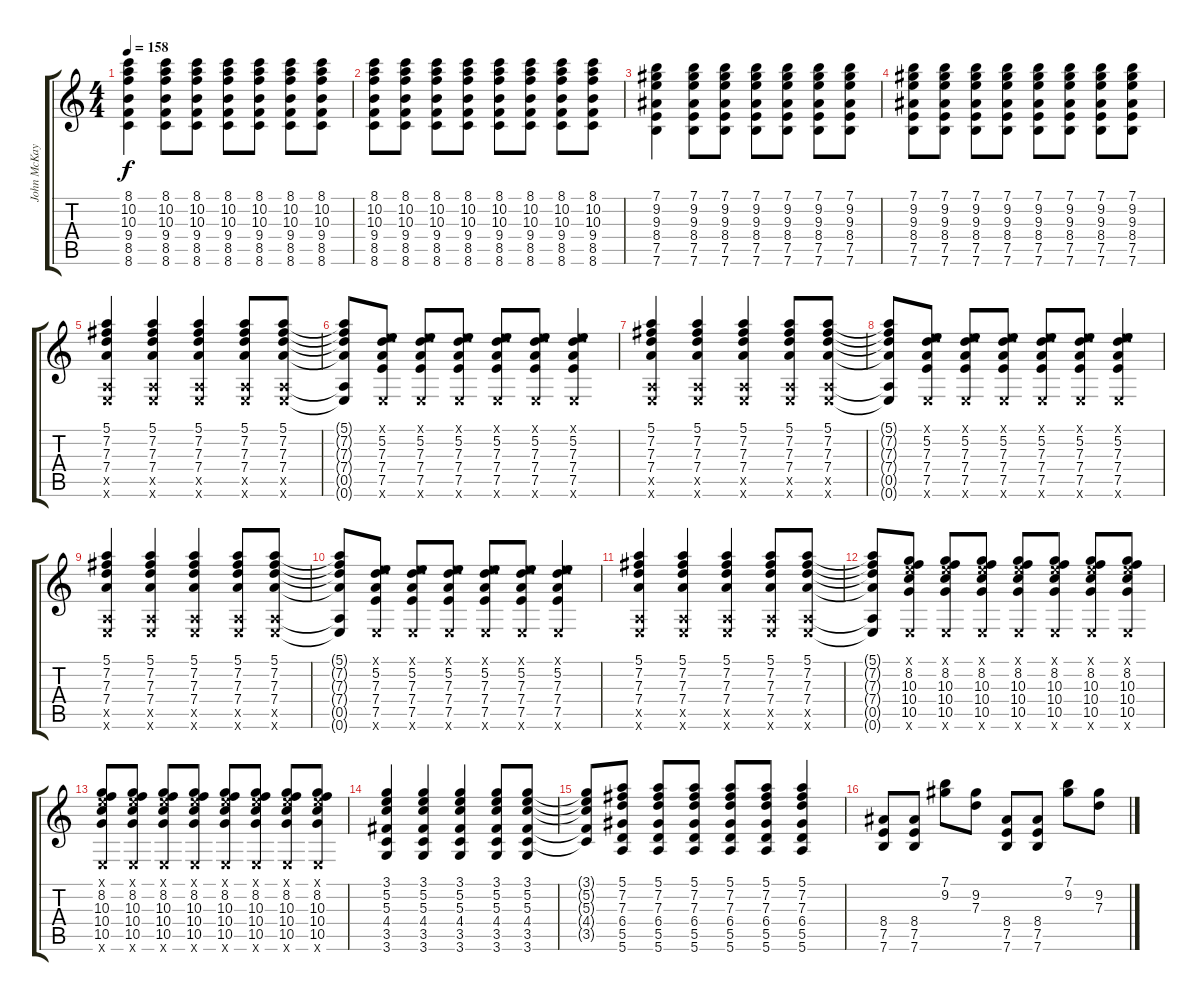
\track ("John McKay" "John McKay") {instrument overdrivenguitar}
\staff {score tabs}
\tuning (E4 B3 G3 D3 A2 E2) {hide}
\ts (4 4)
\tempo 158
\clef g2
\ks c
(8.1 10.2 10.3 9.4 8.5 8.6).4{dy f} (8.1 10.2 10.3 9.4 8.5 8.6).8 (8.1 10.2 10.3 9.4 8.5 8.6).8 (8.1 10.2 10.3 9.4 8.5 8.6).8 (8.1 10.2 10.3 9.4 8.5 8.6).8 (8.1 10.2 10.3 9.4 8.5 8.6).8 (8.1 10.2 10.3 9.4 8.5 8.6).8 |
(8.1 10.2 10.3 9.4 8.5 8.6).8 (8.1 10.2 10.3 9.4 8.5 8.6).8 (8.1 10.2 10.3 9.4 8.5 8.6).8 (8.1 10.2 10.3 9.4 8.5 8.6).8 (8.1 10.2 10.3 9.4 8.5 8.6).8 (8.1 10.2 10.3 9.4 8.5 8.6).8 (8.1 10.2 10.3 9.4 8.5 8.6).8 (8.1 10.2 10.3 9.4 8.5 8.6).8 |
(7.1 9.2 9.3 8.4 7.5 7.6).4 (7.1 9.2 9.3 8.4 7.5 7.6).8 (7.1 9.2 9.3 8.4 7.5 7.6).8 (7.1 9.2 9.3 8.4 7.5 7.6).8 (7.1 9.2 9.3 8.4 7.5 7.6).8 (7.1 9.2 9.3 8.4 7.5 7.6).8 (7.1 9.2 9.3 8.4 7.5 7.6).8 |
(7.1 9.2 9.3 8.4 7.5 7.6).8 (7.1 9.2 9.3 8.4 7.5 7.6).8 (7.1 9.2 9.3 8.4 7.5 7.6).8 (7.1 9.2 9.3 8.4 7.5 7.6).8 (7.1 9.2 9.3 8.4 7.5 7.6).8 (7.1 9.2 9.3 8.4 7.5 7.6).8 (7.1 9.2 9.3 8.4 7.5 7.6).8 (7.1 9.2 9.3 8.4 7.5 7.6).8 |
(5.1 7.2 7.3 7.4 0.5{x} 0.6{x}).4 (5.1 7.2 7.3 7.4 0.5{x} 0.6{x}).4 (5.1 7.2 7.3 7.4 0.5{x} 0.6{x}).4 (5.1 7.2 7.3 7.4 0.5{x} 0.6{x}).8 (5.1 7.2 7.3 7.4 0.5{x} 0.6{x}).8 |
(5.1{t} 7.2{t} 7.3{t} 7.4{t} 0.5{t} 0.6{t}).8 (0.1{x} 5.2 7.3 7.4 7.5 0.6{x}).8 (0.1{x} 5.2 7.3 7.4 7.5 0.6{x}).8 (0.1{x} 5.2 7.3 7.4 7.5 0.6{x}).8 (0.1{x} 5.2 7.3 7.4 7.5 0.6{x}).8 (0.1{x} 5.2 7.3 7.4 7.5 0.6{x}).8 (0.1{x} 5.2 7.3 7.4 7.5 0.6{x}).4 |
(5.1 7.2 7.3 7.4 0.5{x} 0.6{x}).4 (5.1 7.2 7.3 7.4 0.5{x} 0.6{x}).4 (5.1 7.2 7.3 7.4 0.5{x} 0.6{x}).4 (5.1 7.2 7.3 7.4 0.5{x} 0.6{x}).8 (5.1 7.2 7.3 7.4 0.5{x} 0.6{x}).8 |
(5.1{t} 7.2{t} 7.3{t} 7.4{t} 0.5{t} 0.6{t}).8 (0.1{x} 5.2 7.3 7.4 7.5 0.6{x}).8 (0.1{x} 5.2 7.3 7.4 7.5 0.6{x}).8 (0.1{x} 5.2 7.3 7.4 7.5 0.6{x}).8 (0.1{x} 5.2 7.3 7.4 7.5 0.6{x}).8 (0.1{x} 5.2 7.3 7.4 7.5 0.6{x}).8 (0.1{x} 5.2 7.3 7.4 7.5 0.6{x}).4 |
(5.1 7.2 7.3 7.4 0.5{x} 0.6{x}).4 (5.1 7.2 7.3 7.4 0.5{x} 0.6{x}).4 (5.1 7.2 7.3 7.4 0.5{x} 0.6{x}).4 (5.1 7.2 7.3 7.4 0.5{x} 0.6{x}).8 (5.1 7.2 7.3 7.4 0.5{x} 0.6{x}).8 |
(5.1{t} 7.2{t} 7.3{t} 7.4{t} 0.5{t} 0.6{t}).8 (0.1{x} 5.2 7.3 7.4 7.5 0.6{x}).8 (0.1{x} 5.2 7.3 7.4 7.5 0.6{x}).8 (0.1{x} 5.2 7.3 7.4 7.5 0.6{x}).8 (0.1{x} 5.2 7.3 7.4 7.5 0.6{x}).8 (0.1{x} 5.2 7.3 7.4 7.5 0.6{x}).8 (0.1{x} 5.2 7.3 7.4 7.5 0.6{x}).4 |
(5.1 7.2 7.3 7.4 0.5{x} 0.6{x}).4 (5.1 7.2 7.3 7.4 0.5{x} 0.6{x}).4 (5.1 7.2 7.3 7.4 0.5{x} 0.6{x}).4 (5.1 7.2 7.3 7.4 0.5{x} 0.6{x}).8 (5.1 7.2 7.3 7.4 0.5{x} 0.6{x}).8 |
(5.1{t} 7.2{t} 7.3{t} 7.4{t} 0.5{t} 0.6{t}).8 (0.1{x} 8.2 10.3 10.4 10.5 0.6{x}).8 (0.1{x} 8.2 10.3 10.4 10.5 0.6{x}).8 (0.1{x} 8.2 10.3 10.4 10.5 0.6{x}).8 (0.1{x} 8.2 10.3 10.4 10.5 0.6{x}).8 (0.1{x} 8.2 10.3 10.4 10.5 0.6{x}).8 (0.1{x} 8.2 10.3 10.4 10.5 0.6{x}).8 (0.1{x} 8.2 10.3 10.4 10.5 0.6{x}).8 |
(0.1{x} 8.2 10.3 10.4 10.5 0.6{x}).8 (0.1{x} 8.2 10.3 10.4 10.5 0.6{x}).8 (0.1{x} 8.2 10.3 10.4 10.5 0.6{x}).8 (0.1{x} 8.2 10.3 10.4 10.5 0.6{x}).8 (0.1{x} 8.2 10.3 10.4 10.5 0.6{x}).8 (0.1{x} 8.2 10.3 10.4 10.5 0.6{x}).8 (0.1{x} 8.2 10.3 10.4 10.5 0.6{x}).8 (0.1{x} 8.2 10.3 10.4 10.5 0.6{x}).8 |
(3.1 5.2 5.3 4.4 3.5 3.6).4 (3.1 5.2 5.3 4.4 3.5 3.6).4 (3.1 5.2 5.3 4.4 3.5 3.6).4 (3.1 5.2 5.3 4.4 3.5 3.6).8 (3.1 5.2 5.3 4.4 3.5 3.6).8 |
(3.1{t} 5.2{t} 5.3{t} 4.4{t} 3.5{t}).8 (5.1 7.2 7.3 6.4 5.5 5.6).8 (5.1 7.2 7.3 6.4 5.5 5.6).8 (5.1 7.2 7.3 6.4 5.5 5.6).8 (5.1 7.2 7.3 6.4 5.5 5.6).8 (5.1 7.2 7.3 6.4 5.5 5.6).8 (5.1 7.2 7.3 6.4 5.5 5.6).4 |
(8.4 7.5 7.6).8 (8.4 7.5 7.6).8 (7.1 9.2).8 (9.2 7.3).8 (8.4 7.5 7.6).8 (8.4 7.5 7.6).8 (7.1 9.2).8 (9.2 7.3).8
